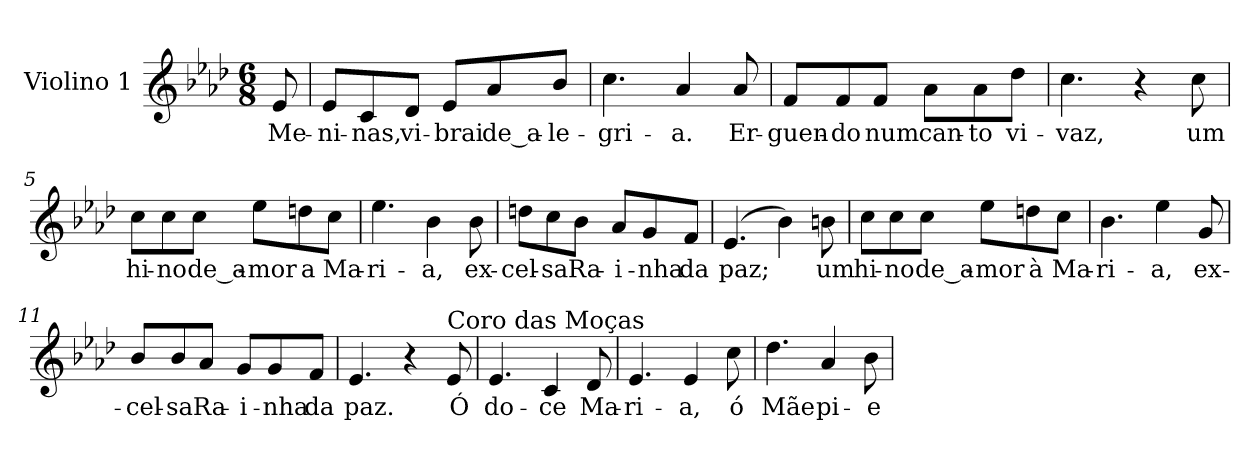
**kern	**text
*part1	*part1
*staff1	*staff1
*I"Violino 1	*
*I'Vno. 1	*
!!LO:PB:g=z
*clefG2	*
*k[b-e-a-d-]	*
*A-:	*
*M6/8	*
*MM75	*
=	=
!	!LO:LY:b:color=#000000
8e-i/	Me-
=1	=1
!	!LO:LY:b:color=#000000
8e-i/L	-ni-
!	!LO:LY:b:color=#000000
8ci/	-nas,
!	!LO:LY:b:color=#000000
8d-i/J	vi-
!	!LO:LY:b:color=#000000
8e-i/L	-brai
!	!LO:LY:b:color=#000000
8a-i/	de_a-
!	!LO:LY:b:color=#000000
8b-i/J	-le-
=2	=2
!	!LO:LY:b:color=#000000
4.cci\	-gri-
!	!LO:LY:b:color=#000000
4a-i/	-a.
!	!LO:LY:b:color=#000000
8a-i/	Er-
=3	=3
!	!LO:LY:b:color=#000000
8fi/L	-guen-
!	!LO:LY:b:color=#000000
8fi/	-do
!	!LO:LY:b:color=#000000
8fi/J	num
!	!LO:LY:b:color=#000000
8a-i\L	can-
!	!LO:LY:b:color=#000000
8a-i\	-to
!	!LO:LY:b:color=#000000
8dd-i\J	vi-
=4	=4
!	!LO:LY:b:color=#000000
4.cci\	-vaz,
4r	.
!	!LO:LY:b:color=#000000
8cci\	um
=5	=5
!	!LO:LY:b:color=#000000
8cci\L	hi-
!	!LO:LY:b:color=#000000
8cci\	-no
!	!LO:LY:b:color=#000000
8cci\J	de_a-
!	!LO:LY:b:color=#000000
8ee-i\L	-mor
!	!LO:LY:b:color=#000000
8ddni\	a
!	!LO:LY:b:color=#000000
8cci\J	Ma-
!!LO:LB:g=z
=6	=6
!	!LO:LY:b:color=#000000
4.ee-i\	-ri-
!	!LO:LY:b:color=#000000
4b-i\	-a,
!	!LO:LY:b:color=#000000
8b-i\	ex-
=7	=7
!	!LO:LY:b:color=#000000
8ddni\L	-cel-
!	!LO:LY:b:color=#000000
8cci\	-sa
!	!LO:LY:b:color=#000000
8b-i\J	Ra-
!	!LO:LY:b:color=#000000
8a-i/L	-i-
!	!LO:LY:b:color=#000000
8gi/	-nha
!	!LO:LY:b:color=#000000
8fi/J	da
=8	=8
!	!LO:LY:b:color=#000000
(4.e-i/	paz;
4b-i\)	.
!	!LO:LY:b:color=#000000
8bni\	um
=9	=9
!	!LO:LY:b:color=#000000
8cci\L	hi-
!	!LO:LY:b:color=#000000
8cci\	-no
!	!LO:LY:b:color=#000000
8cci\J	de_a-
!	!LO:LY:b:color=#000000
8ee-i\L	-mor
!	!LO:LY:b:color=#000000
8ddni\	à
!	!LO:LY:b:color=#000000
8cci\J	Ma-
=10	=10
!	!LO:LY:b:color=#000000
4.b-i\	-ri-
!	!LO:LY:b:color=#000000
4ee-i\	-a,
!	!LO:LY:b:color=#000000
8gi/	ex-
=11	=11
!	!LO:LY:b:color=#000000
8b-i/L	-cel-
!	!LO:LY:b:color=#000000
8b-i/	-sa
!	!LO:LY:b:color=#000000
8a-i/J	Ra-
!	!LO:LY:b:color=#000000
8gi/L	-i-
!	!LO:LY:b:color=#000000
8gi/	-nha
!	!LO:LY:b:color=#000000
8fi/J	da
!!LO:LB:g=z
=12	=12
!	!LO:LY:b:color=#000000
4.e-i/	paz.
4r	.
!LO:TX:a:t=Coro das Moças	!
!	!LO:LY:b:color=#000000
8e-i/	Ó
=13	=13
!	!LO:LY:b:color=#000000
4.e-i/	do-
!	!LO:LY:b:color=#000000
4ci/	-ce
!	!LO:LY:b:color=#000000
8d-i/	Ma-
=14	=14
!	!LO:LY:b:color=#000000
4.e-i/	-ri-
!	!LO:LY:b:color=#000000
4e-i/	-a,
!	!LO:LY:b:color=#000000
8cci\	ó
=15	=15
!	!LO:LY:b:color=#000000
4.dd-i\	Mãe
!	!LO:LY:b:color=#000000
4a-i/	pi-
!	!LO:LY:b:color=#000000
8b-i\	-e-
=	=
*-	*-
